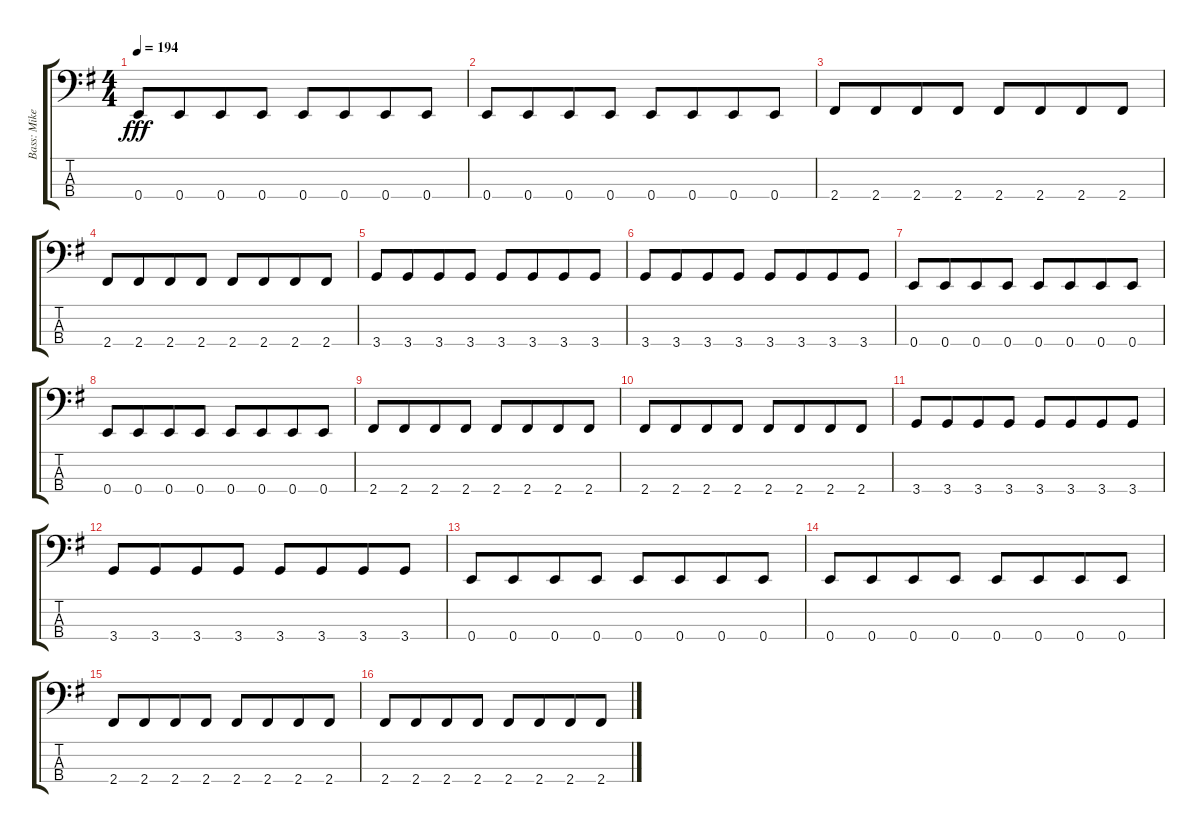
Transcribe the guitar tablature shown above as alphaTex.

\track ("Bass: Mike" "Bass: Mike") {instrument electricbassfinger}
\staff {score tabs}
\tuning (G2 D2 A1 E1) {hide}
\ts (4 4)
\tempo 194
\clef f4
\ks g
0.4.8{dy fff} 0.4.8{beam merge} 0.4.8 0.4.8 0.4.8 0.4.8{beam merge} 0.4.8 0.4.8 |
0.4.8 0.4.8{beam merge} 0.4.8 0.4.8 0.4.8 0.4.8{beam merge} 0.4.8 0.4.8 |
2.4.8 2.4.8{beam merge} 2.4.8 2.4.8 2.4.8 2.4.8{beam merge} 2.4.8 2.4.8 |
2.4.8 2.4.8{beam merge} 2.4.8 2.4.8 2.4.8 2.4.8{beam merge} 2.4.8 2.4.8 |
3.4.8 3.4.8{beam merge} 3.4.8 3.4.8 3.4.8 3.4.8{beam merge} 3.4.8 3.4.8 |
3.4.8 3.4.8{beam merge} 3.4.8 3.4.8 3.4.8 3.4.8{beam merge} 3.4.8 3.4.8 |
0.4.8 0.4.8{beam merge} 0.4.8 0.4.8 0.4.8 0.4.8{beam merge} 0.4.8 0.4.8 |
0.4.8 0.4.8{beam merge} 0.4.8 0.4.8 0.4.8 0.4.8{beam merge} 0.4.8 0.4.8 |
2.4.8 2.4.8{beam merge} 2.4.8 2.4.8 2.4.8 2.4.8{beam merge} 2.4.8 2.4.8 |
2.4.8 2.4.8{beam merge} 2.4.8 2.4.8 2.4.8 2.4.8{beam merge} 2.4.8 2.4.8 |
3.4.8 3.4.8{beam merge} 3.4.8 3.4.8 3.4.8 3.4.8{beam merge} 3.4.8 3.4.8 |
3.4.8 3.4.8{beam merge} 3.4.8 3.4.8 3.4.8 3.4.8{beam merge} 3.4.8 3.4.8 |
0.4.8 0.4.8{beam merge} 0.4.8 0.4.8 0.4.8 0.4.8{beam merge} 0.4.8 0.4.8 |
0.4.8 0.4.8{beam merge} 0.4.8 0.4.8 0.4.8 0.4.8{beam merge} 0.4.8 0.4.8 |
2.4.8 2.4.8{beam merge} 2.4.8 2.4.8 2.4.8 2.4.8{beam merge} 2.4.8 2.4.8 |
2.4.8 2.4.8{beam merge} 2.4.8 2.4.8 2.4.8 2.4.8{beam merge} 2.4.8 2.4.8
